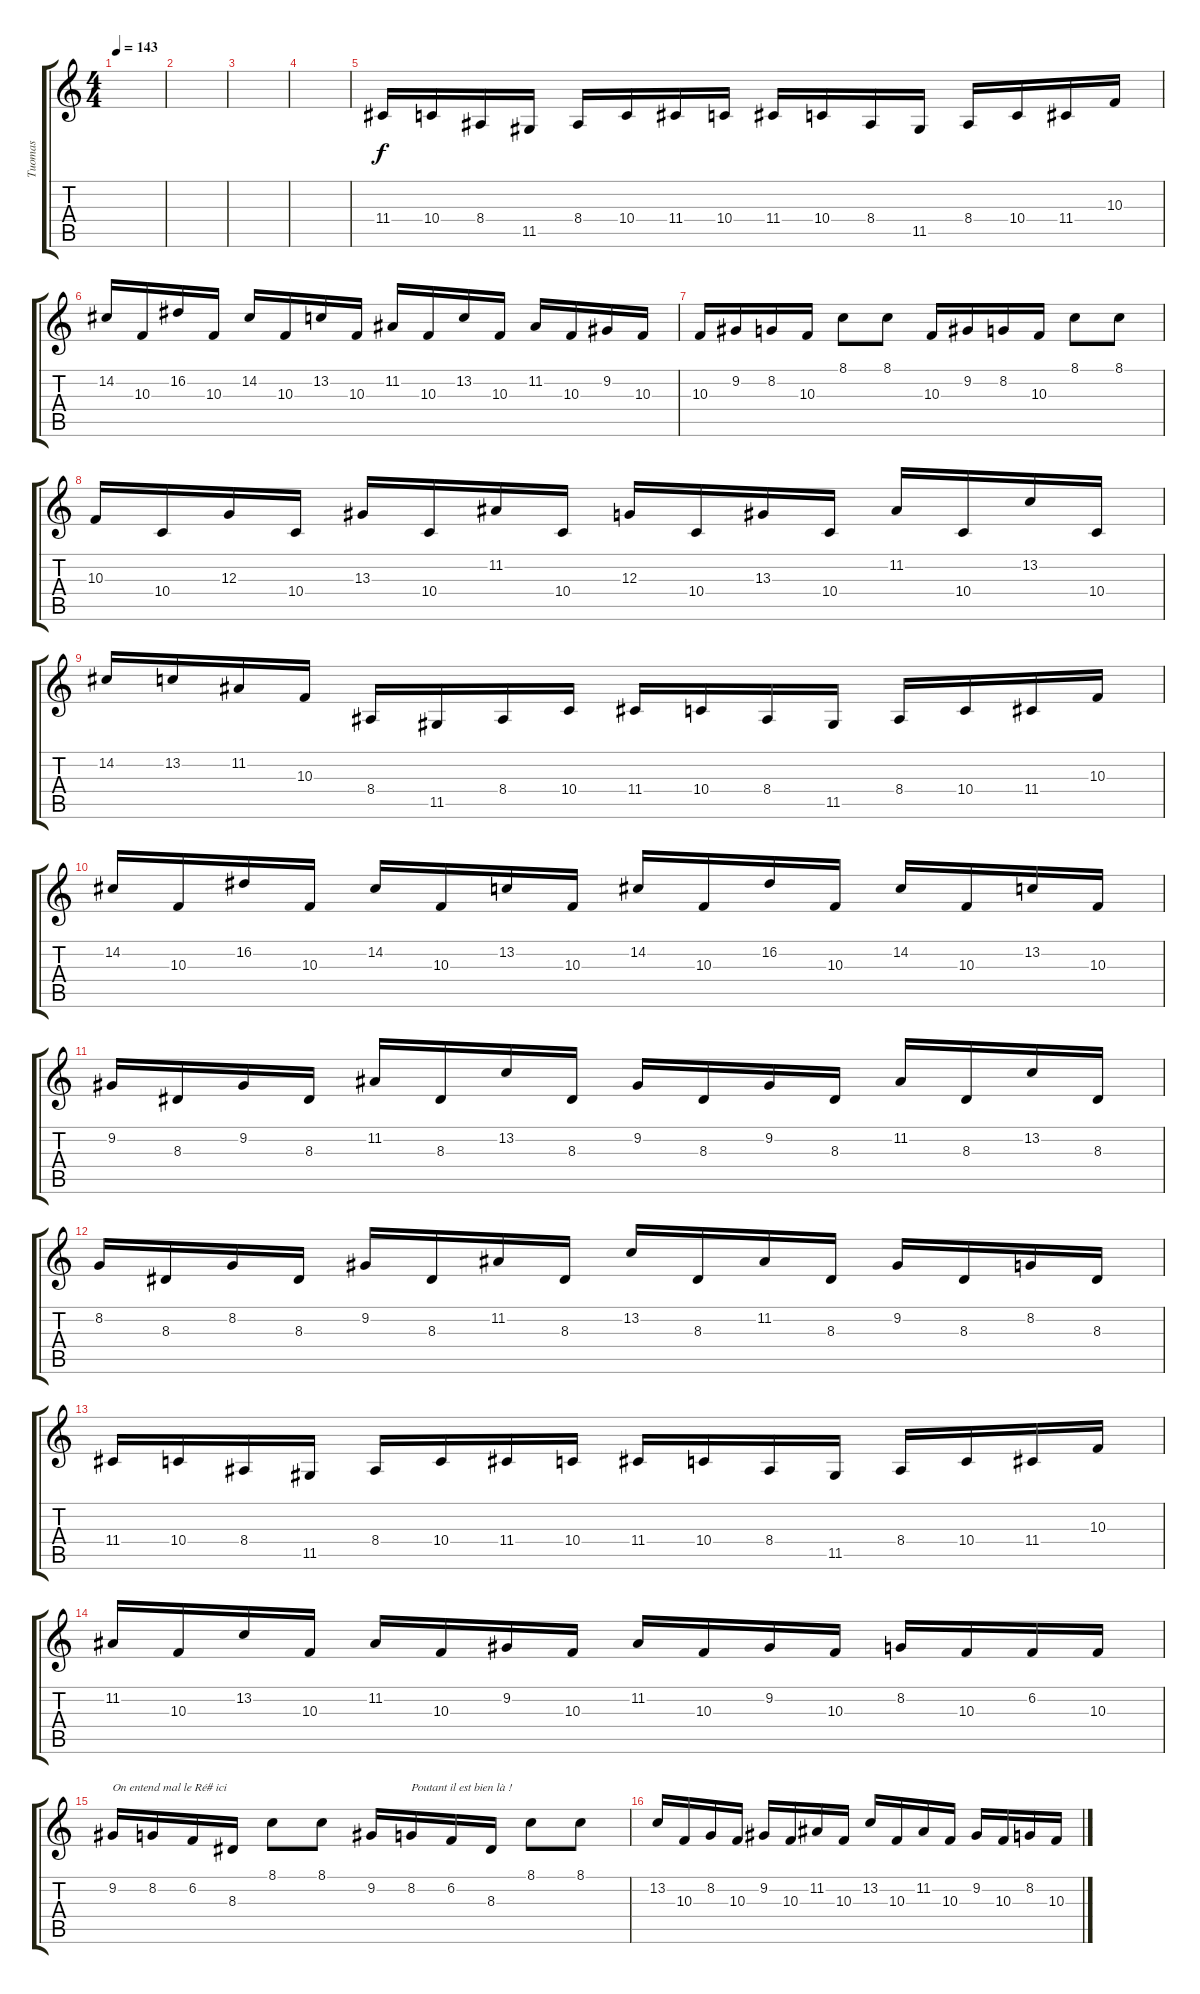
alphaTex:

\track ("Tuomas" "Tuomas") {instrument musicbox}
\staff {score tabs}
\tuning (E4 B3 G3 D3 A2 E2) {hide}
\ts (4 4)
\tempo 143
\clef g2
\ks c
|
|
|
|
11.4.16 10.4.16 8.4.16 11.5.16 8.4.16 10.4.16 11.4.16 10.4.16 11.4.16 10.4.16 8.4.16 11.5.16 8.4.16 10.4.16 11.4.16 10.3.16 |
14.2.16 10.3.16 16.2.16 10.3.16 14.2.16 10.3.16 13.2.16 10.3.16 11.2.16 10.3.16 13.2.16 10.3.16 11.2.16 10.3.16 9.2.16 10.3.16 |
10.3.16 9.2.16 8.2.16 10.3.16 8.1.8 8.1.8 10.3.16 9.2.16 8.2.16 10.3.16 8.1.8 8.1.8 |
10.3.16 10.4.16 12.3.16 10.4.16 13.3.16 10.4.16 11.2.16 10.4.16 12.3.16 10.4.16 13.3.16 10.4.16 11.2.16 10.4.16 13.2.16 10.4.16 |
14.2.16 13.2.16 11.2.16 10.3.16 8.4.16 11.5.16 8.4.16 10.4.16 11.4.16 10.4.16 8.4.16 11.5.16 8.4.16 10.4.16 11.4.16 10.3.16 |
14.2.16 10.3.16 16.2.16 10.3.16 14.2.16 10.3.16 13.2.16 10.3.16 14.2.16 10.3.16 16.2.16 10.3.16 14.2.16 10.3.16 13.2.16 10.3.16 |
9.2.16 8.3.16 9.2.16 8.3.16 11.2.16 8.3.16 13.2.16 8.3.16 9.2.16 8.3.16 9.2.16 8.3.16 11.2.16 8.3.16 13.2.16 8.3.16 |
8.2.16 8.3.16 8.2.16 8.3.16 9.2.16 8.3.16 11.2.16 8.3.16 13.2.16 8.3.16 11.2.16 8.3.16 9.2.16 8.3.16 8.2.16 8.3.16 |
11.4.16 10.4.16 8.4.16 11.5.16 8.4.16 10.4.16 11.4.16 10.4.16 11.4.16 10.4.16 8.4.16 11.5.16 8.4.16 10.4.16 11.4.16 10.3.16 |
11.2.16 10.3.16 13.2.16 10.3.16 11.2.16 10.3.16 9.2.16 10.3.16 11.2.16 10.3.16 9.2.16 10.3.16 8.2.16 10.3.16 6.2.16 10.3.16 |
9.2.16{txt "On entend mal le Ré# ici"} 8.2.16 6.2.16 8.3.16 8.1.8 8.1.8 9.2.16 8.2.16{txt "Poutant il est bien là !"} 6.2.16 8.3.16 8.1.8 8.1.8 |
13.2.16 10.3.16 8.2.16 10.3.16 9.2.16 10.3.16 11.2.16 10.3.16 13.2.16 10.3.16 11.2.16 10.3.16 9.2.16 10.3.16 8.2.16 10.3.16
